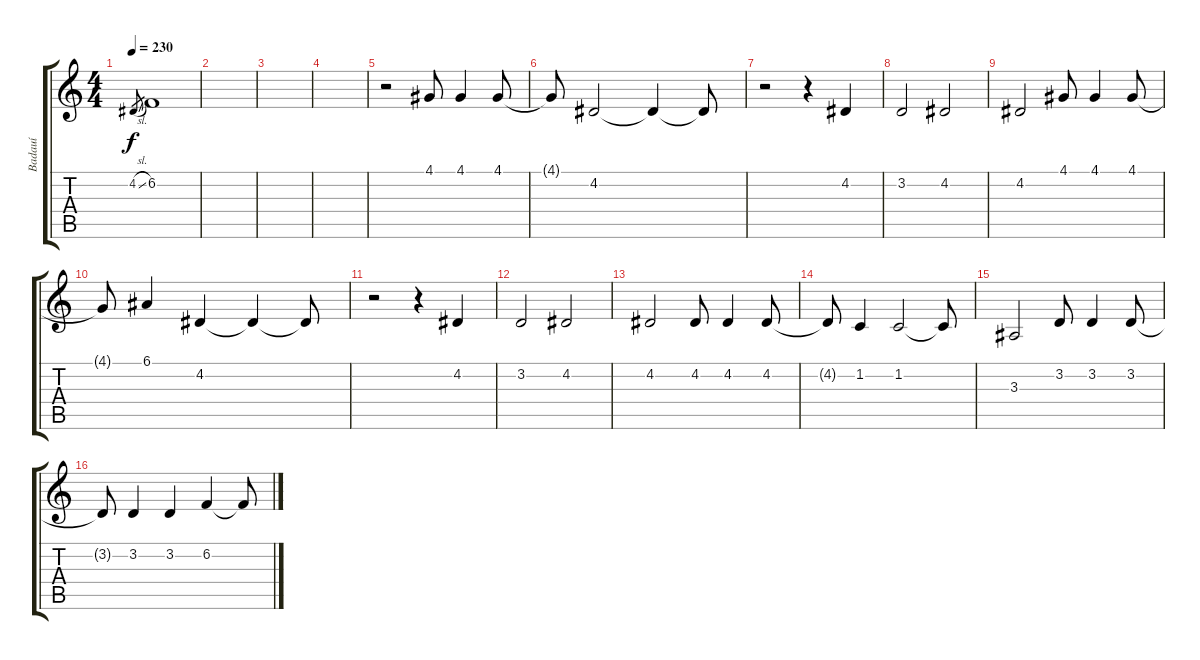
\track ("Badauí" "Badauí") {instrument clarinet}
\staff {score tabs}
\tuning (E4 B3 G3 D3 A2 E2) {hide}
\ts (4 4)
\tempo 230
\clef g2
\ks c
4.2{sl}.8{gr dy f} 6.2.1 |
|
|
|
r.2 4.1.8 4.1.4 4.1.8 |
4.1{t}.8 4.2.2 4.2{t}.4 4.2{t}.8 |
r.2 r.4 4.2.4 |
3.2.2 4.2.2 |
4.2.2 4.1.8 4.1.4 4.1.8 |
4.1{t}.8 6.1.4 4.2.4 4.2{t}.4 4.2{t}.8 |
r.2 r.4 4.2.4 |
3.2.2 4.2.2 |
4.2.2 4.2.8 4.2.4 4.2.8 |
4.2{t}.8 1.2.4 1.2.2 1.2{t}.8 |
3.3.2 3.2.8 3.2.4 3.2.8 |
3.2{t}.8 3.2.4 3.2.4 6.2.4 6.2{t}.8
